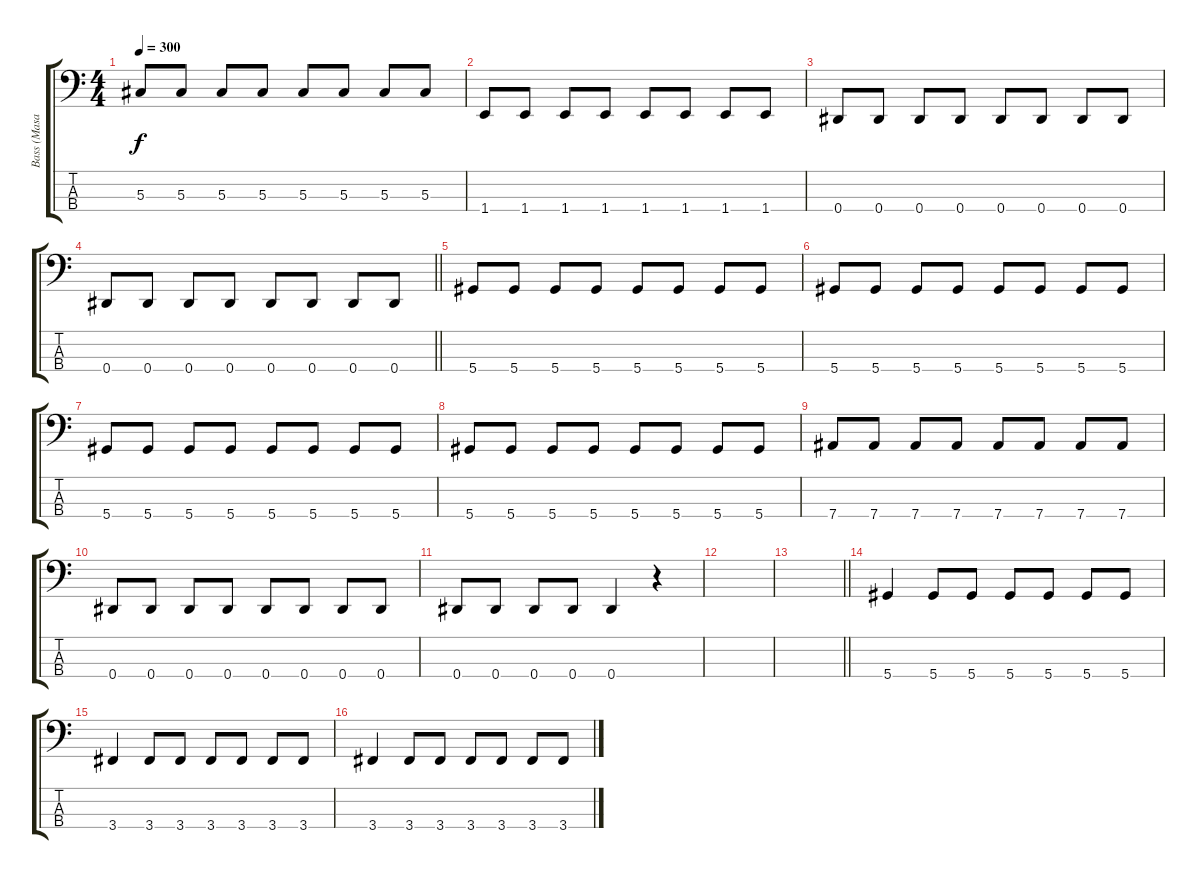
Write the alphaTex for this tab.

\track ("Bass (Masaki)" "Bass (Masa") {instrument electricbassfinger}
\staff {score tabs}
\tuning (Gb2 Db2 Ab1 Eb1) {hide}
\ts (4 4)
\tempo 300
\clef f4
\ks c
5.3.8{dy f} 5.3.8 5.3.8 5.3.8 5.3.8 5.3.8 5.3.8 5.3.8 |
1.4.8 1.4.8 1.4.8 1.4.8 1.4.8 1.4.8 1.4.8 1.4.8 |
0.4.8 0.4.8 0.4.8 0.4.8 0.4.8 0.4.8 0.4.8 0.4.8 |
\barLineRight lightlight
0.4.8 0.4.8 0.4.8 0.4.8 0.4.8 0.4.8 0.4.8 0.4.8 |
5.4.8 5.4.8 5.4.8 5.4.8 5.4.8 5.4.8 5.4.8 5.4.8 |
5.4.8 5.4.8 5.4.8 5.4.8 5.4.8 5.4.8 5.4.8 5.4.8 |
5.4.8 5.4.8 5.4.8 5.4.8 5.4.8 5.4.8 5.4.8 5.4.8 |
5.4.8 5.4.8 5.4.8 5.4.8 5.4.8 5.4.8 5.4.8 5.4.8 |
7.4.8 7.4.8 7.4.8 7.4.8 7.4.8 7.4.8 7.4.8 7.4.8 |
0.4.8 0.4.8 0.4.8 0.4.8 0.4.8 0.4.8 0.4.8 0.4.8 |
0.4.8 0.4.8 0.4.8 0.4.8 0.4.4 r.4 |
|
\barLineRight lightlight
|
5.4.4 5.4.8 5.4.8 5.4.8 5.4.8 5.4.8 5.4.8 |
3.4.4 3.4.8 3.4.8 3.4.8 3.4.8 3.4.8 3.4.8 |
3.4.4 3.4.8 3.4.8 3.4.8 3.4.8 3.4.8 3.4.8
